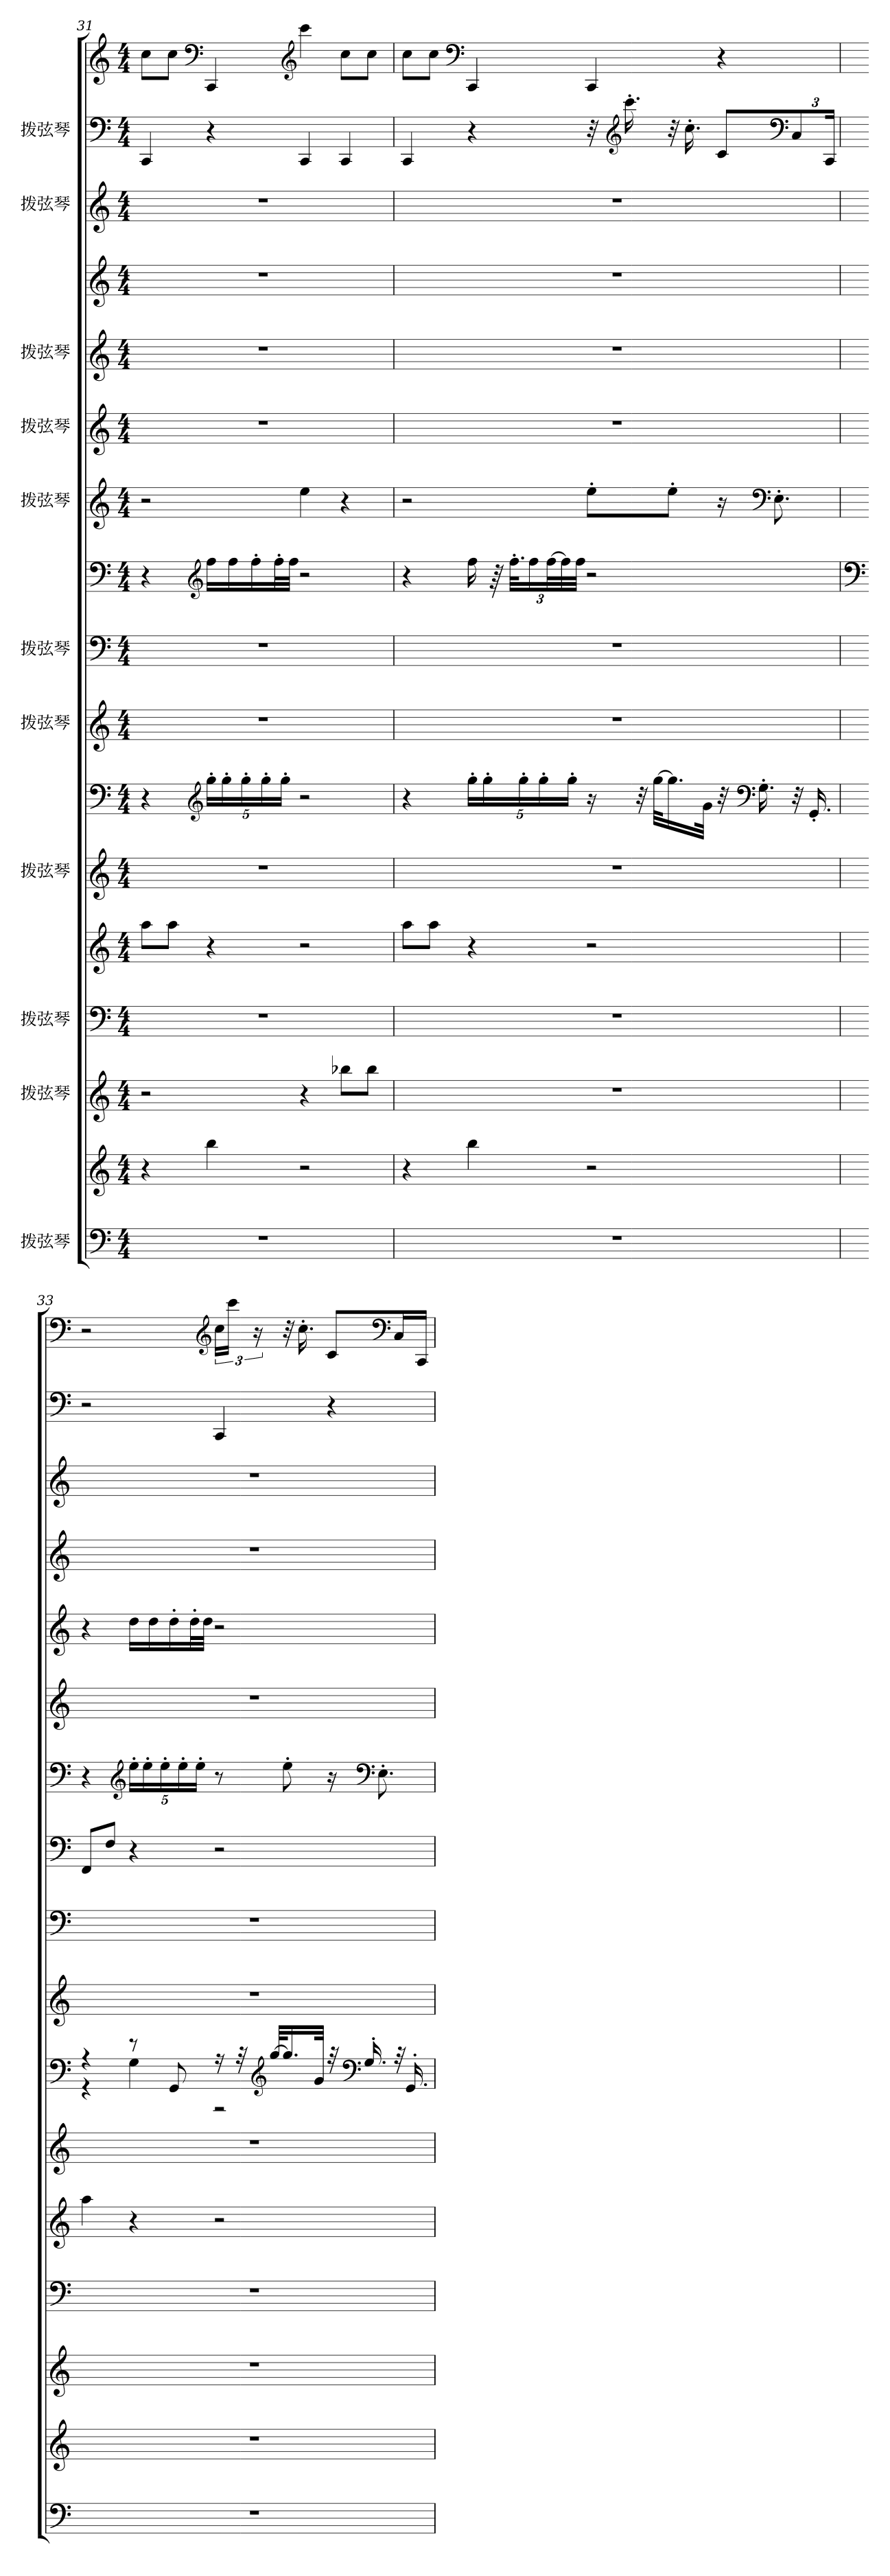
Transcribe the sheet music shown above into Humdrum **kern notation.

**kern	**kern	**kern	**kern	**kern	**kern	**kern	**kern	**kern	**kern	**kern	**kern	**kern	**kern	**kern	**kern	**kern
*part11	*part11	*part10	*part9	*part9	*part8	*part8	*part7	*part6	*part6	*part5	*part4	*part3	*part3	*part2	*part1	*part1
*staff17	*staff16	*staff15	*staff14	*staff13	*staff12	*staff11	*staff10	*staff9	*staff8	*staff7	*staff6	*staff5	*staff4	*staff3	*staff2	*staff1
*I"拨弦琴	*	*I"拨弦琴	*I"拨弦琴	*	*I"拨弦琴	*	*I"拨弦琴	*I"拨弦琴	*	*I"拨弦琴	*I"拨弦琴	*I"拨弦琴	*	*I"拨弦琴	*I"拨弦琴	*
!!LO:PB:g=z
*clefF4	*clefG2	*clefG2	*clefF4	*clefG2	*clefG2	*clefF4	*clefG2	*clefF4	*clefF4	*clefG2	*clefG2	*clefG2	*clefG2	*clefG2	*clefF4	*clefG2
*k[]	*k[]	*k[]	*k[]	*k[]	*k[]	*k[]	*k[]	*k[]	*k[]	*k[]	*k[]	*k[]	*k[]	*k[]	*k[]	*k[]
*M4/4	*M4/4	*M4/4	*M4/4	*M4/4	*M4/4	*M4/4	*M4/4	*M4/4	*M4/4	*M4/4	*M4/4	*M4/4	*M4/4	*M4/4	*M4/4	*M4/4
=31	=31	=31	=31	=31	=31	=31	=31	=31	=31	=31	=31	=31	=31	=31	=31	=31
1r	4r	2r	1r	8aa\L	1r	4r	1r	1r	4r	2r	1r	1r	1r	1r	4CC/	8cc\L
.	.	.	.	8aa\J	.	.	.	.	.	.	.	.	.	.	.	8cc\J
*	*	*	*	*	*	*clefG2	*	*	*clefG2	*	*	*	*	*	*	*clefF4
*	*	*	*	*	*	*Xbrackettup	*	*	*	*	*	*	*	*	*	*
.	4bb\	.	.	4r	.	20gg'\LL	.	.	16ff\LL	.	.	.	.	.	4r	4CC/
.	.	.	.	.	.	20gg'\	.	.	.	.	.	.	.	.	.	.
.	.	.	.	.	.	.	.	.	16ff\	.	.	.	.	.	.	.
.	.	.	.	.	.	20gg'\	.	.	.	.	.	.	.	.	.	.
.	.	.	.	.	.	.	.	.	16ff'\	.	.	.	.	.	.	.
.	.	.	.	.	.	20gg'\	.	.	.	.	.	.	.	.	.	.
.	.	.	.	.	.	.	.	.	32ff'\L	.	.	.	.	.	.	.
.	.	.	.	.	.	20gg'\JJ	.	.	.	.	.	.	.	.	.	.
.	.	.	.	.	.	.	.	.	32ff\JJJ	.	.	.	.	.	.	.
*	*	*	*	*	*	*	*	*	*	*	*	*	*	*	*	*clefG2
.	2r	4r	.	2r	.	2r	.	.	2r	4ee\	.	.	.	.	4CC/	4ccc\
.	.	8bb-X\L	.	.	.	.	.	.	.	4r	.	.	.	.	4CC/	8cc\L
.	.	8bb-\J	.	.	.	.	.	.	.	.	.	.	.	.	.	8cc\J
=32	=32	=32	=32	=32	=32	=32	=32	=32	=32	=32	=32	=32	=32	=32	=32	=32
1r	4r	1r	1r	8aa\L	1r	4r	1r	1r	4r	2r	1r	1r	1r	1r	4CC/	8cc\L
.	.	.	.	8aa\J	.	.	.	.	.	.	.	.	.	.	.	8cc\J
*	*	*	*	*	*	*	*	*	*	*	*	*	*	*	*	*clefF4
.	4bb\	.	.	4r	.	20gg'\LL	.	.	16ff\	.	.	.	.	.	4r	4CC/
.	.	.	.	.	.	20gg'\	.	.	.	.	.	.	.	.	.	.
.	.	.	.	.	.	.	.	.	64r	.	.	.	.	.	.	.
.	.	.	.	.	.	.	.	.	32.ff'\KLL	.	.	.	.	.	.	.
.	.	.	.	.	.	20gg'\	.	.	.	.	.	.	.	.	.	.
*	*	*	*	*	*	*	*	*	*Xbrackettup	*	*	*	*	*	*	*
.	.	.	.	.	.	.	.	.	24ff\	.	.	.	.	.	.	.
.	.	.	.	.	.	20gg'\	.	.	.	.	.	.	.	.	.	.
.	.	.	.	.	.	.	.	.	[48ff\L	.	.	.	.	.	.	.
.	.	.	.	.	.	.	.	.	32ff\]	.	.	.	.	.	.	.
.	.	.	.	.	.	20gg'\JJ	.	.	.	.	.	.	.	.	.	.
.	.	.	.	.	.	.	.	.	32ff\JJJ	.	.	.	.	.	.	.
.	2r	.	.	2r	.	16r	.	.	2r	8ee'\L	.	.	.	.	32r	4CC/
*	*	*	*	*	*	*	*	*	*	*	*	*	*	*	*clefG2	*
.	.	.	.	.	.	.	.	.	.	.	.	.	.	.	16.ccc'\	.
.	.	.	.	.	.	32r	.	.	.	.	.	.	.	.	.	.
.	.	.	.	.	.	[32gg\KLL	.	.	.	.	.	.	.	.	.	.
.	.	.	.	.	.	16.gg\]	.	.	.	8ee'\J	.	.	.	.	32r	.
.	.	.	.	.	.	.	.	.	.	.	.	.	.	.	16.cc'\	.
.	.	.	.	.	.	32g\JJk	.	.	.	.	.	.	.	.	.	.
.	.	.	.	.	.	32r	.	.	.	16r	.	.	.	.	8c/L	4r
*	*	*	*	*	*	*clefF4	*	*	*	*	*	*	*	*	*	*
.	.	.	.	.	.	16.G'\	.	.	.	.	.	.	.	.	.	.
*	*	*	*	*	*	*	*	*	*	*clefF4	*	*	*	*	*	*
.	.	.	.	.	.	.	.	.	.	8.E'\	.	.	.	.	.	.
*	*	*	*	*	*	*	*	*	*	*	*	*	*	*	*clefF4	*
*	*	*	*	*	*	*	*	*	*	*	*	*	*	*	*Xbrackettup	*
.	.	.	.	.	.	32r	.	.	.	.	.	.	.	.	12C/	.
.	.	.	.	.	.	16.GG'/	.	.	.	.	.	.	.	.	.	.
.	.	.	.	.	.	.	.	.	.	.	.	.	.	.	24CC/Jk	.
!!LO:PB:g=z
=33	=33	=33	=33	=33	=33	=33	=33	=33	=33	=33	=33	=33	=33	=33	=33	=33
*	*	*	*	*	*	*	*	*	*clefF4	*	*	*	*	*	*	*
*	*	*	*	*	*	*^	*	*	*	*	*	*	*	*	*	*
1r	1r	1r	1r	4aa\	1r	4r	4r	1r	1r	8FF/L	4r	1r	4r	1r	1r	2r	2r
.	.	.	.	.	.	.	.	.	.	8F/J	.	.	.	.	.	.	.
*	*	*	*	*	*	*	*	*	*	*	*clefG2	*	*	*	*	*	*
*	*	*	*	*	*	*	*	*	*	*	*Xbrackettup	*	*	*	*	*	*
.	.	.	.	4r	.	8r	4G\	.	.	4r	20ee'\LL	.	16dd\LL	.	.	.	.
.	.	.	.	.	.	.	.	.	.	.	20ee'\	.	.	.	.	.	.
.	.	.	.	.	.	.	.	.	.	.	.	.	16dd\	.	.	.	.
.	.	.	.	.	.	.	.	.	.	.	20ee'\	.	.	.	.	.	.
.	.	.	.	.	.	8GG/	.	.	.	.	.	.	16dd'\	.	.	.	.
.	.	.	.	.	.	.	.	.	.	.	20ee'\	.	.	.	.	.	.
.	.	.	.	.	.	.	.	.	.	.	.	.	32dd'\L	.	.	.	.
.	.	.	.	.	.	.	.	.	.	.	20ee'\JJ	.	.	.	.	.	.
.	.	.	.	.	.	.	.	.	.	.	.	.	32dd\JJJ	.	.	.	.
*	*	*	*	*	*	*	*	*	*	*	*	*	*	*	*	*	*clefG2
.	.	.	.	2r	.	16r	2r	.	.	2r	8r	.	2r	.	.	4CC/	24cc\LL
.	.	.	.	.	.	.	.	.	.	.	.	.	.	.	.	.	24ccc\JJ
.	.	.	.	.	.	32r	.	.	.	.	.	.	.	.	.	.	.
.	.	.	.	.	.	.	.	.	.	.	.	.	.	.	.	.	24r
*	*	*	*	*	*	*clefG2	*	*	*	*	*	*	*	*	*	*	*
.	.	.	.	.	.	[32gg/KLL	.	.	.	.	.	.	.	.	.	.	.
.	.	.	.	.	.	16.gg/]	.	.	.	.	8ee'\	.	.	.	.	.	32r
.	.	.	.	.	.	.	.	.	.	.	.	.	.	.	.	.	16.cc'\
.	.	.	.	.	.	32g/JJk	.	.	.	.	.	.	.	.	.	.	.
.	.	.	.	.	.	32r	.	.	.	.	16r	.	.	.	.	4r	8c/L
*	*	*	*	*	*	*clefF4	*	*	*	*	*	*	*	*	*	*	*
.	.	.	.	.	.	16.G'/	.	.	.	.	.	.	.	.	.	.	.
*	*	*	*	*	*	*	*	*	*	*	*clefF4	*	*	*	*	*	*
.	.	.	.	.	.	.	.	.	.	.	8.E'\	.	.	.	.	.	.
*	*	*	*	*	*	*	*	*	*	*	*	*	*	*	*	*	*clefF4
.	.	.	.	.	.	32r	.	.	.	.	.	.	.	.	.	.	16C/L
.	.	.	.	.	.	16.GG'/	.	.	.	.	.	.	.	.	.	.	.
.	.	.	.	.	.	.	.	.	.	.	.	.	.	.	.	.	16CC/JJ
*	*	*	*	*	*	*v	*v	*	*	*	*	*	*	*	*	*	*
=	=	=	=	=	=	=	=	=	=	=	=	=	=	=	=	=
*-	*-	*-	*-	*-	*-	*-	*-	*-	*-	*-	*-	*-	*-	*-	*-	*-
